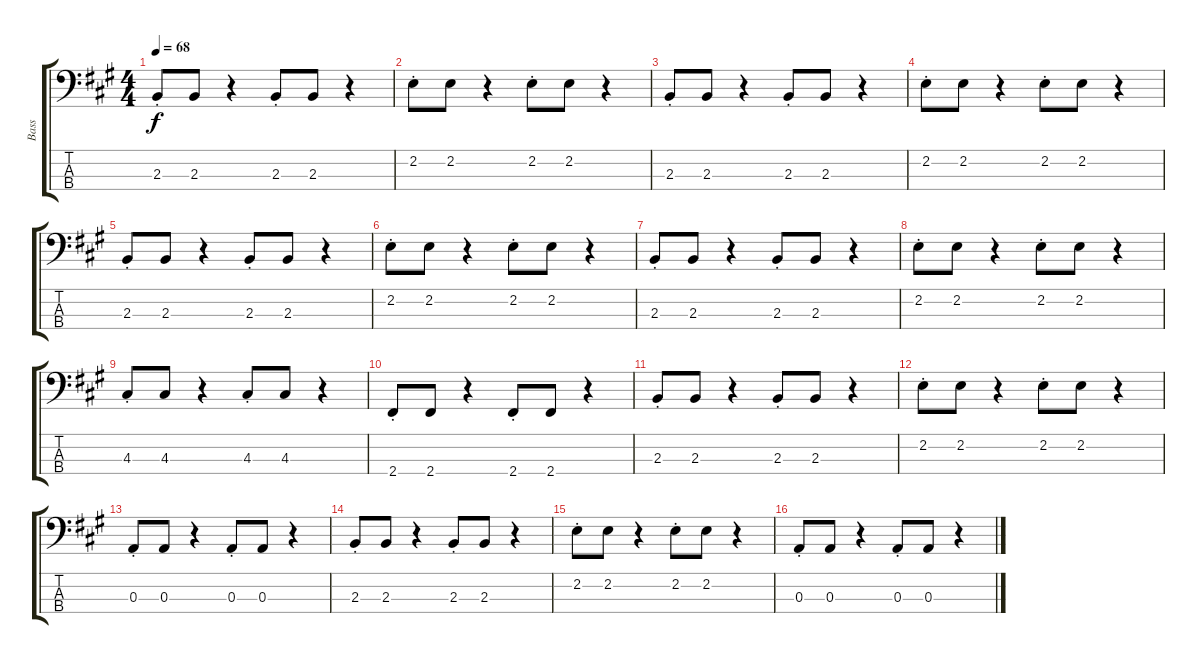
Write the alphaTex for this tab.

\track ("Bass" "Bass") {instrument electricbasspick}
\staff {score tabs}
\tuning (G2 D2 A1 E1) {hide}
\ts (4 4)
\tempo 68
\clef f4
\ks a
2.3{st}.8{dy f instrument electricbasspick} 2.3.8 r.4 2.3{st}.8 2.3.8 r.4 |
2.2{st}.8 2.2.8 r.4 2.2{st}.8 2.2.8 r.4 |
2.3{st}.8 2.3.8 r.4 2.3{st}.8 2.3.8 r.4 |
2.2{st}.8 2.2.8 r.4 2.2{st}.8 2.2.8 r.4 |
2.3{st}.8 2.3.8 r.4 2.3{st}.8 2.3.8 r.4 |
2.2{st}.8 2.2.8 r.4 2.2{st}.8 2.2.8 r.4 |
2.3{st}.8 2.3.8 r.4 2.3{st}.8 2.3.8 r.4 |
2.2{st}.8 2.2.8 r.4 2.2{st}.8 2.2.8 r.4 |
4.3{st}.8 4.3.8 r.4 4.3{st}.8 4.3.8 r.4 |
2.4{st}.8 2.4.8 r.4 2.4{st}.8 2.4.8 r.4 |
2.3{st}.8 2.3.8 r.4 2.3{st}.8 2.3.8 r.4 |
2.2{st}.8 2.2.8 r.4 2.2{st}.8 2.2.8 r.4 |
0.3{st}.8 0.3.8 r.4 0.3{st}.8 0.3.8 r.4 |
2.3{st}.8 2.3.8 r.4 2.3{st}.8 2.3.8 r.4 |
2.2{st}.8 2.2.8 r.4 2.2{st}.8 2.2.8 r.4 |
0.3{st}.8 0.3.8 r.4 0.3{st}.8 0.3.8 r.4
